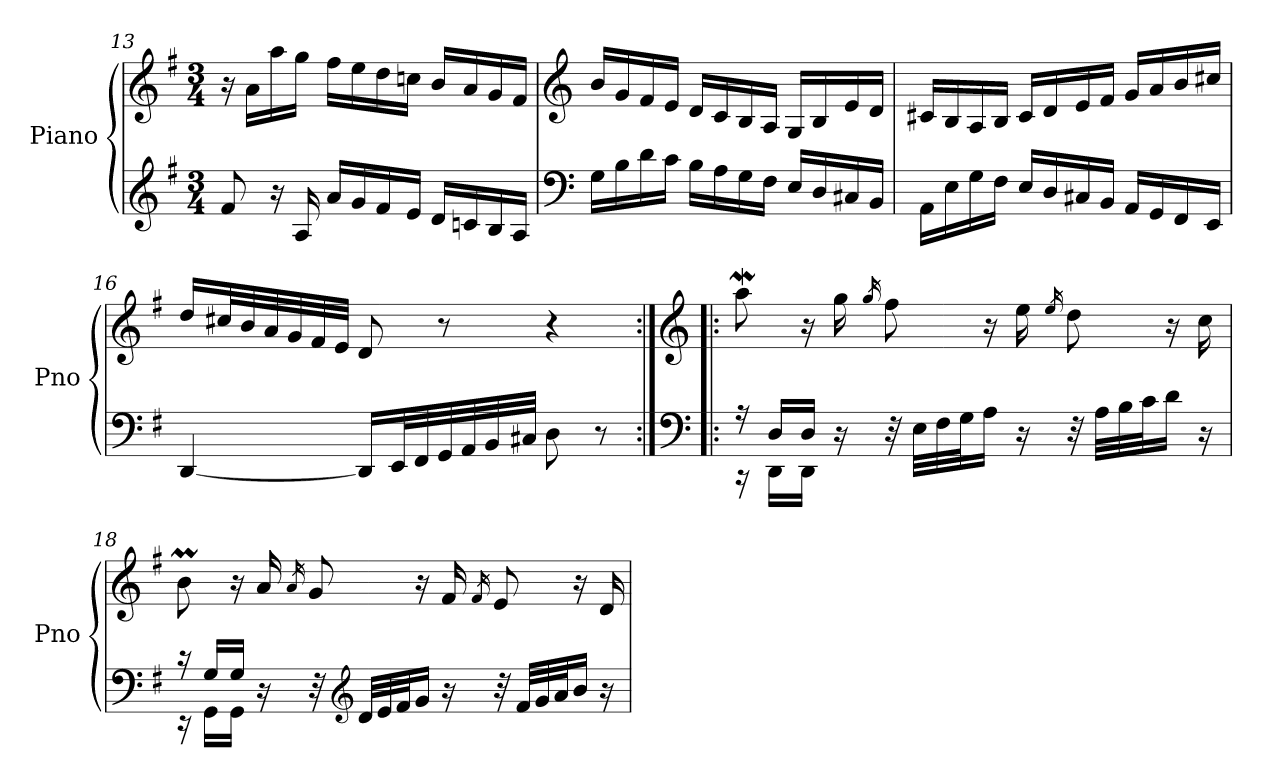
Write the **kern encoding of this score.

**kern	**kern
*part1	*part1
*staff2	*staff1
*I"Piano	*
*I'Pno	*
*clefG2	*clefG2
*k[f#]	*k[f#]
*M3/4	*M3/4
=13	=13
8f#/	16r
.	16a\LL
16r	16aa\
16A/	16gg\JJ
16a/LL	16ff#\LL
16g/	16ee\
16f#/	16dd\
16e/JJ	16ccn\JJ
16d/LL	16b/LL
16cn/	16a/
16B/	16g/
16A/JJ	16f#/JJ
!!LO:LB:g=z
=14	=14
*clefF4	*clefG2
16G\LL	16b/LL
16B\	16g/
16d\	16f#/
16c\JJ	16e/JJ
16B\LL	16d/LL
16A\	16c/
16G\	16B/
16F#\JJ	16A/JJ
16E/LL	16G/LL
16D/	16B/
16C#X/	16e/
16BB/JJ	16d/JJ
=15	=15
16AA\LL	16c#X/LL
16E\	16B/
16G\	16A/
16F#\JJ	16B/JJ
16E/LL	16c#/LL
16D/	16d/
16C#X/	16e/
16BB/JJ	16f#/JJ
16AA/LL	16g/LL
16GG/	16a/
16FF#/	16b/
16EE/JJ	16cc#X/JJ
=16	=16
[4DD/	16dd/LL
.	32cc#X/L
.	32b/
.	32a/
.	32g/
.	32f#/
.	32e/JJJ
16DD/LL]	8d/
32EE/L	.
32FF#/	.
32GG/	8r
32AA/	.
32BB/	.
32C#X/JJJ	.
8D\	4r
8r	.
!!LO:PB:g=z
=17:|!|:	=17:|!|:
*clefF4	*clefG2
*^	*
16r	16r	8aaW\
16D/LL	16DD\LL	.
16D/JJ	16DD\JJ	16r
16r	2ryy	16gg\
.	.	16qgg/
32r	.	8ff#\
32E\LLL	.	.
32F#\	.	.
32G\J	.	.
16A\JJ	.	16r
16r	.	16ee\
.	.	16qee/
32r	.	8dd\
32A\LLL	.	.
32B\	.	.
32c\J	.	.
16d\JJ	.	16r
16r	16ryy	16cc\
=18	=18	=18
16r	16r	8bm\
16G/LL	16GG\LL	.
16G/JJ	16GG\JJ	16r
16r	2ryy	16a/
.	.	16qa/
32r	.	8g/
*clefG2	*	*
32d/LLL	.	.
32e/	.	.
32f#/J	.	.
16g/JJ	.	16r
16r	.	16f#/
.	.	16qf#/
32r	.	8e/
32f#/LLL	.	.
32g/	.	.
32a/J	.	.
16b/JJ	.	16r
16r	16ryy	16d/
*v	*v	*
=	=
*-	*-
